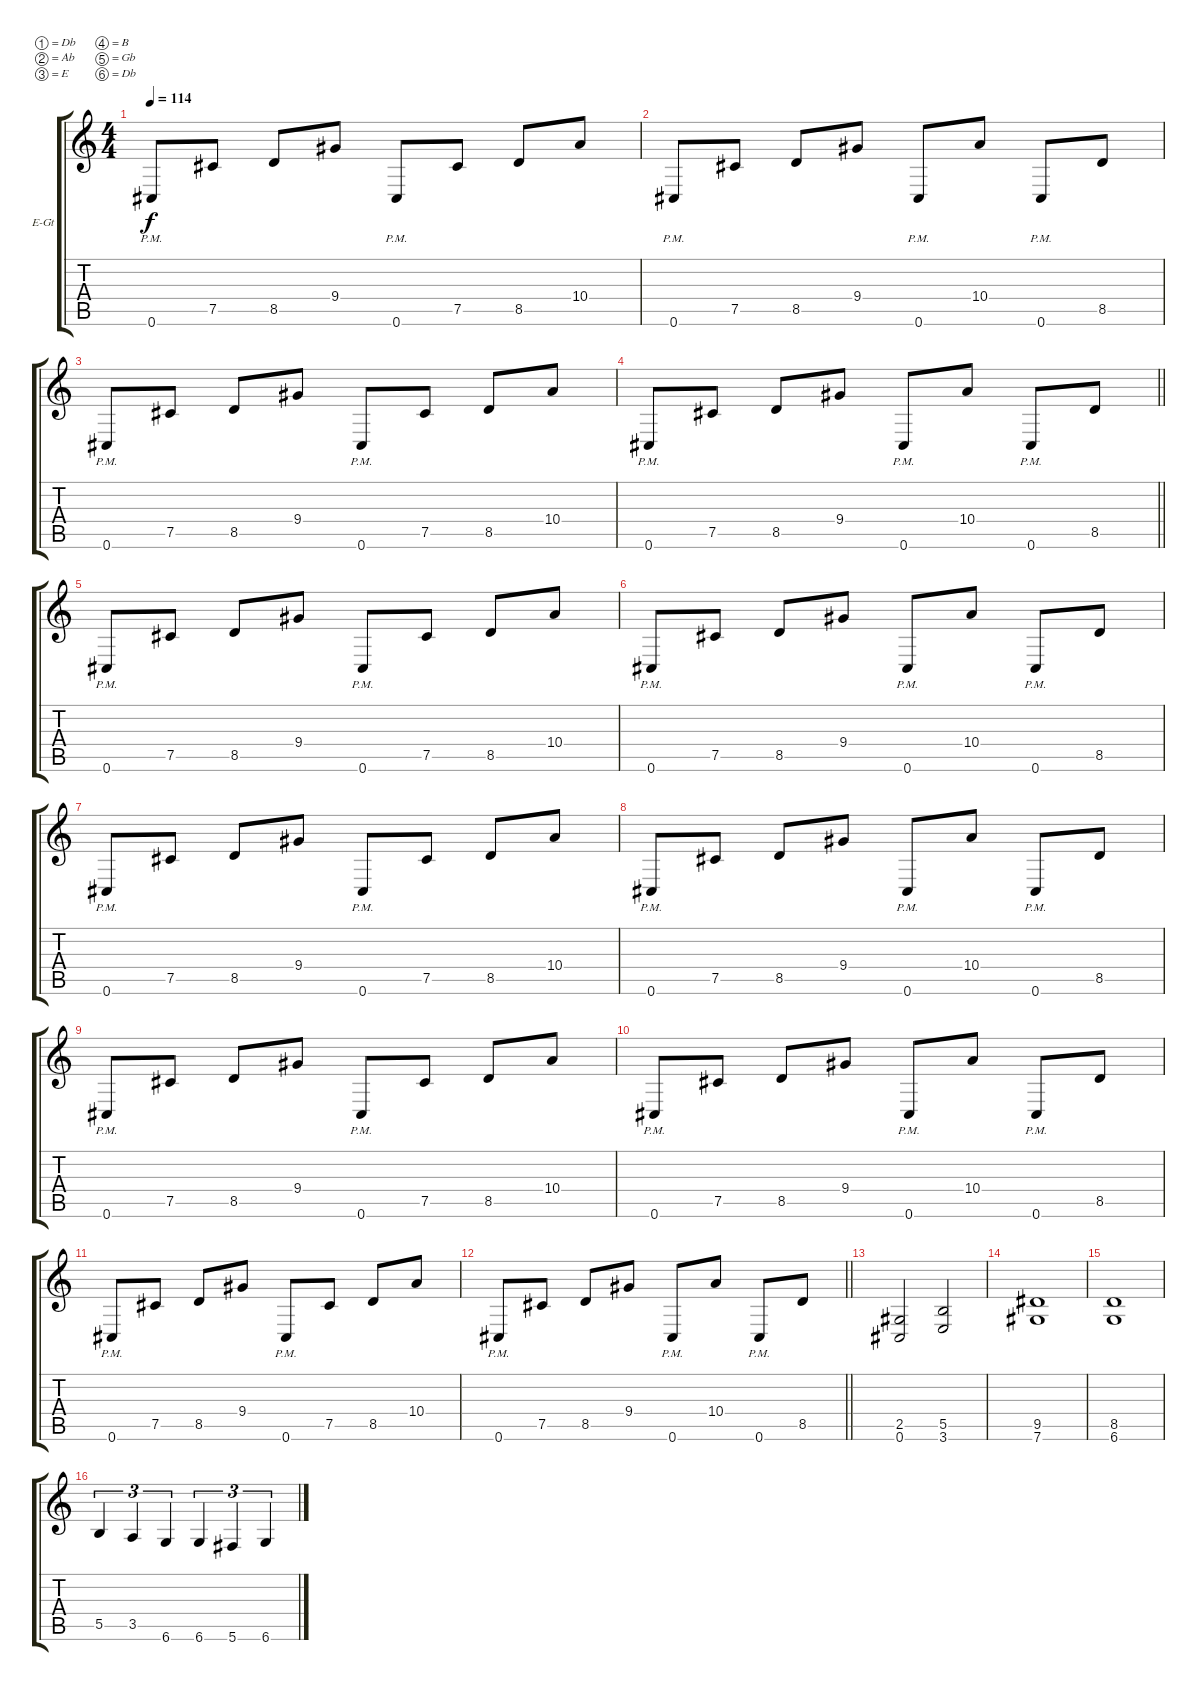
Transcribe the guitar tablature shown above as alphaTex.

\bracketExtendMode groupsimilarinstruments
\firstSystemTrackNameOrientation horizontal
\otherSystemsTrackNameOrientation horizontal
\track ("Guitar 1" "E-Gt") {instrument distortionguitar}
\staff {score tabs}
\tuning (Db4 Ab3 E3 B2 Gb2 Db2)
\ts (4 4)
\tempo 114
\clef g2
\ks c
0.6{pm}.8{dy f} 7.5.8 8.5.8 9.4.8 0.6{pm}.8 7.5.8 8.5.8 10.4.8 |
0.6{pm}.8 7.5.8 8.5.8 9.4.8 0.6{pm}.8 10.4.8 0.6{pm}.8 8.5.8 |
0.6{pm}.8 7.5.8 8.5.8 9.4.8 0.6{pm}.8 7.5.8 8.5.8 10.4.8 |
\barLineRight lightlight
0.6{pm}.8 7.5.8 8.5.8 9.4.8 0.6{pm}.8 10.4.8 0.6{pm}.8 8.5.8 |
0.6{pm}.8 7.5.8 8.5.8 9.4.8 0.6{pm}.8 7.5.8 8.5.8 10.4.8 |
0.6{pm}.8 7.5.8 8.5.8 9.4.8 0.6{pm}.8 10.4.8 0.6{pm}.8 8.5.8 |
0.6{pm}.8 7.5.8 8.5.8 9.4.8 0.6{pm}.8 7.5.8 8.5.8 10.4.8 |
0.6{pm}.8 7.5.8 8.5.8 9.4.8 0.6{pm}.8 10.4.8 0.6{pm}.8 8.5.8 |
0.6{pm}.8 7.5.8 8.5.8 9.4.8 0.6{pm}.8 7.5.8 8.5.8 10.4.8 |
0.6{pm}.8 7.5.8 8.5.8 9.4.8 0.6{pm}.8 10.4.8 0.6{pm}.8 8.5.8 |
0.6{pm}.8 7.5.8 8.5.8 9.4.8 0.6{pm}.8 7.5.8 8.5.8 10.4.8 |
\barLineRight lightlight
0.6{pm}.8 7.5.8 8.5.8 9.4.8 0.6{pm}.8 10.4.8 0.6{pm}.8 8.5.8 |
(0.6 2.5).2 (3.6 5.5).2 |
(9.5 7.6).1 |
(6.6 8.5).1 |
5.5.4{tu (3 2)} 3.5.4{tu (3 2)} 6.6.4{tu (3 2)} 6.6.4{tu (3 2)} 5.6.4{tu (3 2)} 6.6.4{tu (3 2)}
